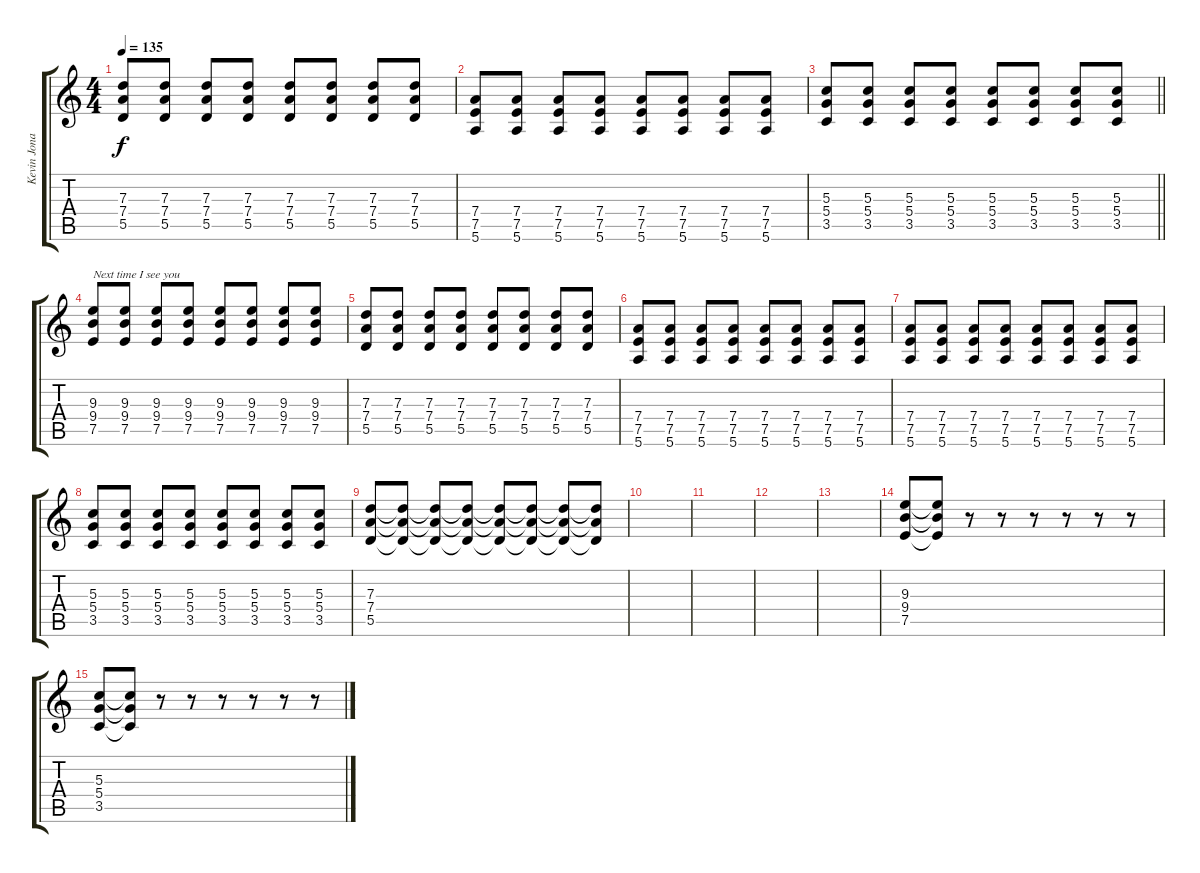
\track ("Kevin Jonas" "Kevin Jona") {instrument overdrivenguitar}
\staff {score tabs}
\tuning (E4 B3 G3 D3 A2 E2) {hide}
\ts (4 4)
\tempo 135
\clef g2
\ks c
(7.3 7.4 5.5).8{dy f} (7.3 7.4 5.5).8 (7.3 7.4 5.5).8 (7.3 7.4 5.5).8 (7.3 7.4 5.5).8 (7.3 7.4 5.5).8 (7.3 7.4 5.5).8 (7.3 7.4 5.5).8 |
(7.4 7.5 5.6).8 (7.4 7.5 5.6).8 (7.4 7.5 5.6).8 (7.4 7.5 5.6).8 (7.4 7.5 5.6).8 (7.4 7.5 5.6).8 (7.4 7.5 5.6).8 (7.4 7.5 5.6).8 |
\barLineRight lightlight
(5.3 5.4 3.5).8 (5.3 5.4 3.5).8 (5.3 5.4 3.5).8 (5.3 5.4 3.5).8 (5.3 5.4 3.5).8 (5.3 5.4 3.5).8 (5.3 5.4 3.5).8 (5.3 5.4 3.5).8 |
(9.3 9.4 7.5).8{txt "Next time I see you"} (9.3 9.4 7.5).8 (9.3 9.4 7.5).8 (9.3 9.4 7.5).8 (9.3 9.4 7.5).8 (9.3 9.4 7.5).8 (9.3 9.4 7.5).8 (9.3 9.4 7.5).8 |
(7.3 7.4 5.5).8 (7.3 7.4 5.5).8 (7.3 7.4 5.5).8 (7.3 7.4 5.5).8 (7.3 7.4 5.5).8 (7.3 7.4 5.5).8 (7.3 7.4 5.5).8 (7.3 7.4 5.5).8 |
(7.4 7.5 5.6).8 (7.4 7.5 5.6).8 (7.4 7.5 5.6).8 (7.4 7.5 5.6).8 (7.4 7.5 5.6).8 (7.4 7.5 5.6).8 (7.4 7.5 5.6).8 (7.4 7.5 5.6).8 |
(7.4 7.5 5.6).8 (7.4 7.5 5.6).8 (7.4 7.5 5.6).8 (7.4 7.5 5.6).8 (7.4 7.5 5.6).8 (7.4 7.5 5.6).8 (7.4 7.5 5.6).8 (7.4 7.5 5.6).8 |
(5.3 5.4 3.5).8 (5.3 5.4 3.5).8 (5.3 5.4 3.5).8 (5.3 5.4 3.5).8 (5.3 5.4 3.5).8 (5.3 5.4 3.5).8 (5.3 5.4 3.5).8 (5.3 5.4 3.5).8 |
(7.3 7.4 5.5).8 (7.3{t} 7.4{t} 5.5{t}).8 (7.3{t} 7.4{t} 5.5{t}).8 (7.3{t} 7.4{t} 5.5{t}).8 (7.3{t} 7.4{t} 5.5{t}).8 (7.3{t} 7.4{t} 5.5{t}).8 (7.3{t} 7.4{t} 5.5{t}).8 (7.3{t} 7.4{t} 5.5{t}).8 |
|
|
|
|
(9.3 9.4 7.5).8 (9.3{t} 9.4{t} 7.5{t}).8 r.8 r.8 r.8 r.8 r.8 r.8 |
(5.3 5.4 3.5).8 (5.3{t} 5.4{t} 3.5{t}).8 r.8 r.8 r.8 r.8 r.8 r.8
